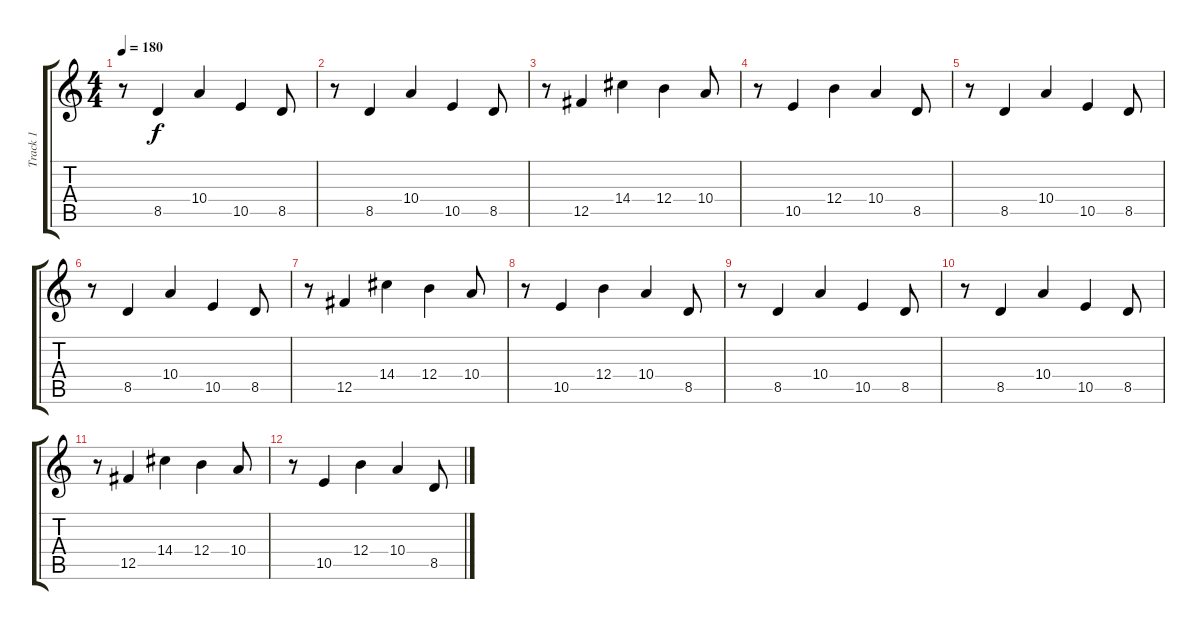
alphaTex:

\track ("Track 1" "Track 1") {instrument distortionguitar}
\staff {score tabs}
\tuning (Db4 Ab3 E3 B2 Gb2 B1) {hide}
\ts (4 4)
\tempo 180
\clef g2
\ks c
r.8{dy f} 8.5.4 10.4.4 10.5.4 8.5.8 |
r.8 8.5.4 10.4.4 10.5.4 8.5.8 |
r.8 12.5.4 14.4.4 12.4.4 10.4.8 |
r.8 10.5.4 12.4.4 10.4.4 8.5.8 |
r.8 8.5.4 10.4.4 10.5.4 8.5.8 |
r.8 8.5.4 10.4.4 10.5.4 8.5.8 |
r.8 12.5.4 14.4.4 12.4.4 10.4.8 |
r.8 10.5.4 12.4.4 10.4.4 8.5.8 |
r.8 8.5.4 10.4.4 10.5.4 8.5.8 |
r.8 8.5.4 10.4.4 10.5.4 8.5.8 |
r.8 12.5.4 14.4.4 12.4.4 10.4.8 |
r.8 10.5.4 12.4.4 10.4.4 8.5.8
